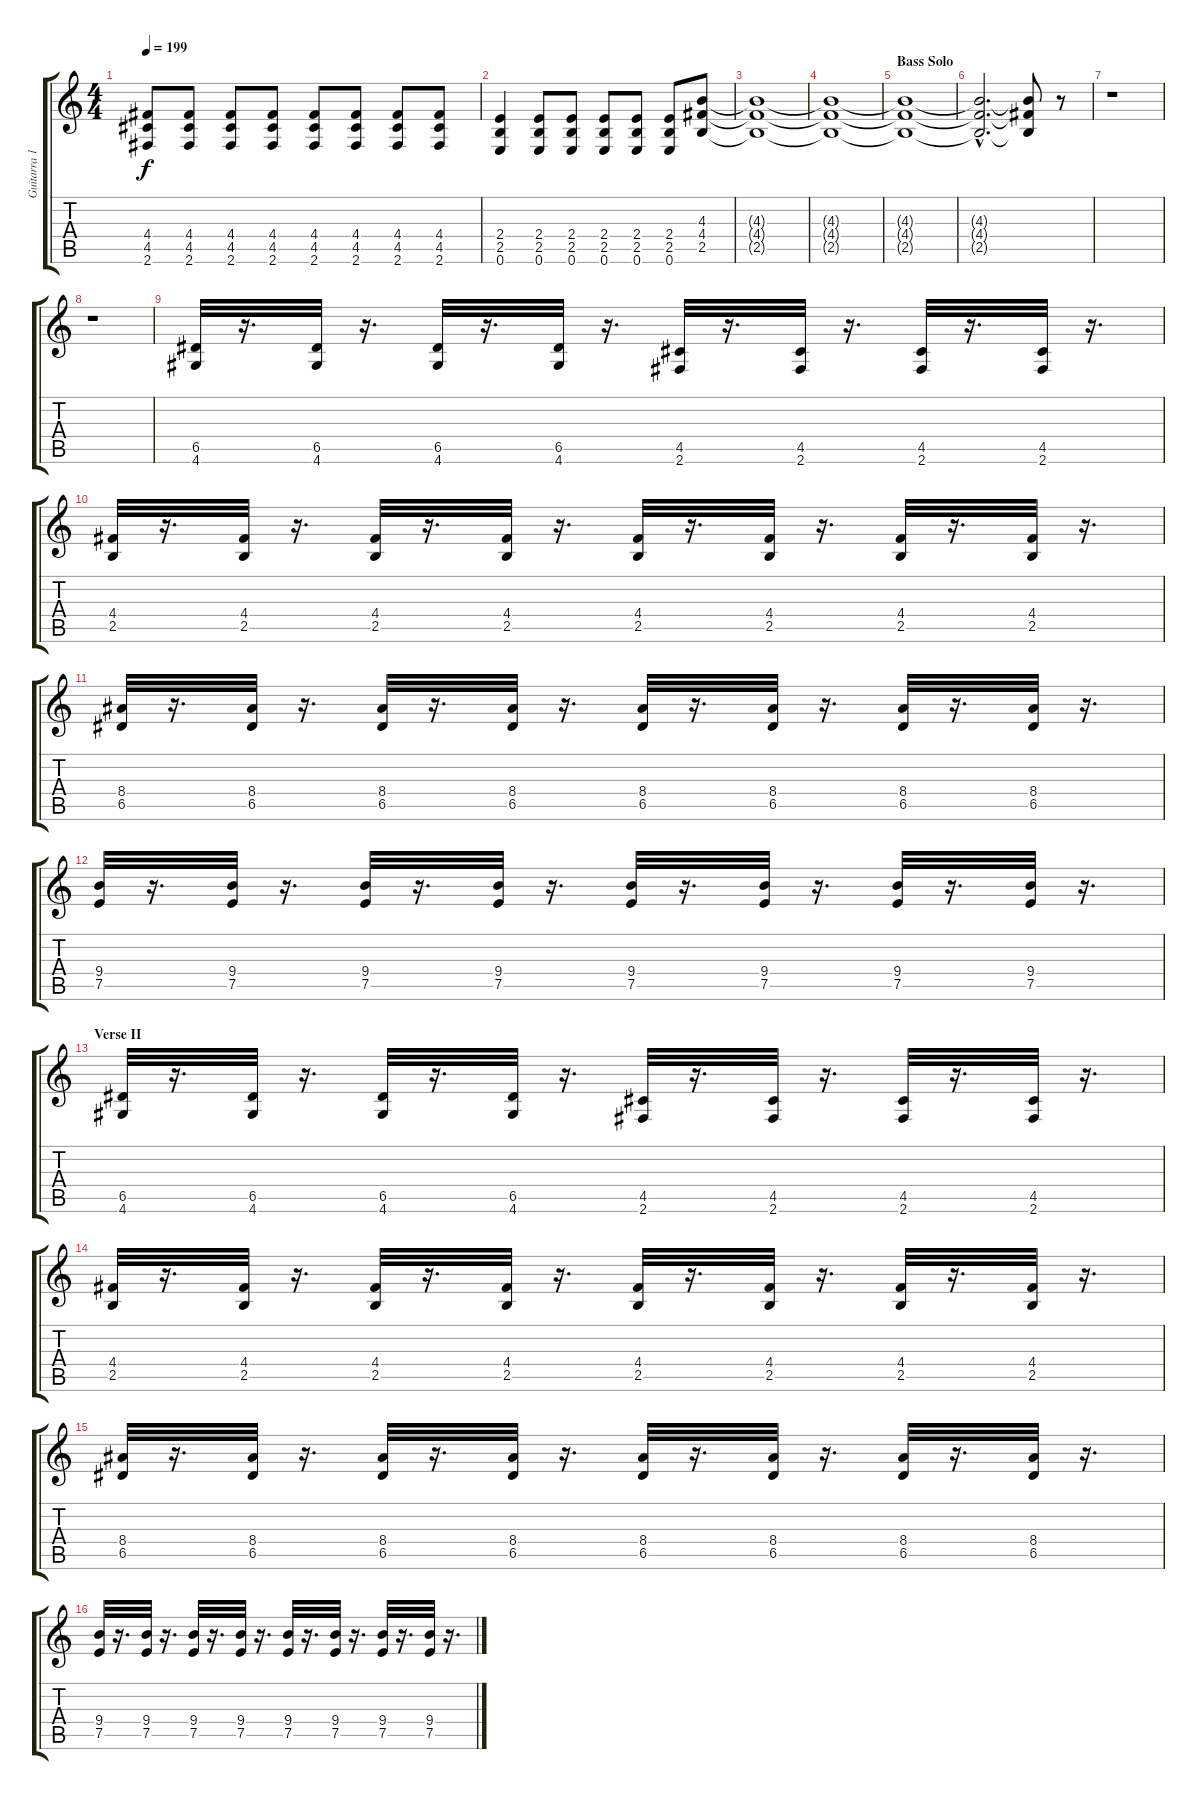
\track ("Guitarra 1 - Mathias" "Guitarra 1") {instrument distortionguitar}
\staff {score tabs}
\tuning (E4 B3 G3 D3 A2 E2) {hide}
\ts (4 4)
\tempo 199
\clef g2
\ks c
(4.4{t} 4.5{t} 2.6{t}).8{dy f} (4.4 4.5 2.6).8 (4.4 4.5 2.6).8 (4.4 4.5 2.6).8 (4.4 4.5 2.6).8 (4.4 4.5 2.6).8 (4.4 4.5 2.6).8 (4.4 4.5 2.6).8 |
(2.4 2.5 0.6).4 (2.4 2.5 0.6).8 (2.4 2.5 0.6).8 (2.4 2.5 0.6).8 (2.4 2.5 0.6).8 (2.4 2.5 0.6).8 (4.3 4.4 2.5).8 |
(4.3{t} 4.4{t} 2.5{t}).1 |
(4.3{t} 4.4{t} 2.5{t}).1 |
\section ("" "Bass Solo")
(4.3{t} 4.4{t} 2.5{t}).1 |
(4.3{hac t} 4.4{hac t} 2.5{hac t}).2{d} (4.3{t} 4.4{t} 2.5{t}).8 r.8 |
r.1 |
r.1 |
(6.5 4.6).32 r.16{d} (6.5 4.6).32 r.16{d} (6.5 4.6).32 r.16{d} (6.5 4.6).32 r.16{d} (4.5 2.6).32 r.16{d} (4.5 2.6).32 r.16{d} (4.5 2.6).32 r.16{d} (4.5 2.6).32 r.16{d} |
(4.4 2.5).32 r.16{d} (4.4 2.5).32 r.16{d} (4.4 2.5).32 r.16{d} (4.4 2.5).32 r.16{d} (4.4 2.5).32 r.16{d} (4.4 2.5).32 r.16{d} (4.4 2.5).32 r.16{d} (4.4 2.5).32 r.16{d} |
(8.4 6.5).32 r.16{d} (8.4 6.5).32 r.16{d} (8.4 6.5).32 r.16{d} (8.4 6.5).32 r.16{d} (8.4 6.5).32 r.16{d} (8.4 6.5).32 r.16{d} (8.4 6.5).32 r.16{d} (8.4 6.5).32 r.16{d} |
(9.4 7.5).32 r.16{d} (9.4 7.5).32 r.16{d} (9.4 7.5).32 r.16{d} (9.4 7.5).32 r.16{d} (9.4 7.5).32 r.16{d} (9.4 7.5).32 r.16{d} (9.4 7.5).32 r.16{d} (9.4 7.5).32 r.16{d} |
\section ("" "Verse II")
(6.5 4.6).32 r.16{d} (6.5 4.6).32 r.16{d} (6.5 4.6).32 r.16{d} (6.5 4.6).32 r.16{d} (4.5 2.6).32 r.16{d} (4.5 2.6).32 r.16{d} (4.5 2.6).32 r.16{d} (4.5 2.6).32 r.16{d} |
(4.4 2.5).32 r.16{d} (4.4 2.5).32 r.16{d} (4.4 2.5).32 r.16{d} (4.4 2.5).32 r.16{d} (4.4 2.5).32 r.16{d} (4.4 2.5).32 r.16{d} (4.4 2.5).32 r.16{d} (4.4 2.5).32 r.16{d} |
(8.4 6.5).32 r.16{d} (8.4 6.5).32 r.16{d} (8.4 6.5).32 r.16{d} (8.4 6.5).32 r.16{d} (8.4 6.5).32 r.16{d} (8.4 6.5).32 r.16{d} (8.4 6.5).32 r.16{d} (8.4 6.5).32 r.16{d} |
(9.4 7.5).32 r.16{d} (9.4 7.5).32 r.16{d} (9.4 7.5).32 r.16{d} (9.4 7.5).32 r.16{d} (9.4 7.5).32 r.16{d} (9.4 7.5).32 r.16{d} (9.4 7.5).32 r.16{d} (9.4 7.5).32 r.16{d}
